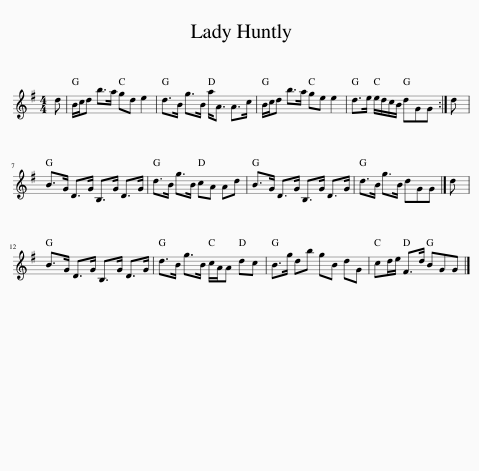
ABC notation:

X:1
L:1/8
M:4/4
I:linebreak $
K:G
V:1 treble
V:1
 d | B/c/d b>a gd e2 | d>B g>B a<A A>c | B/c/d b>a ge e2 | d>e e/d/c/B/ dGG :| %5
 d |$ B>G D>G B,>G D>G | d>B g>B cA Ad | B>G D>G B,>G D>G | d>B g>B dGG |] %10
 d |$ B>G D>G B,>G D>G | d>B g>B c/A/A dc | B>g db gB dG | cd/e/ F>d BGG |] %15
